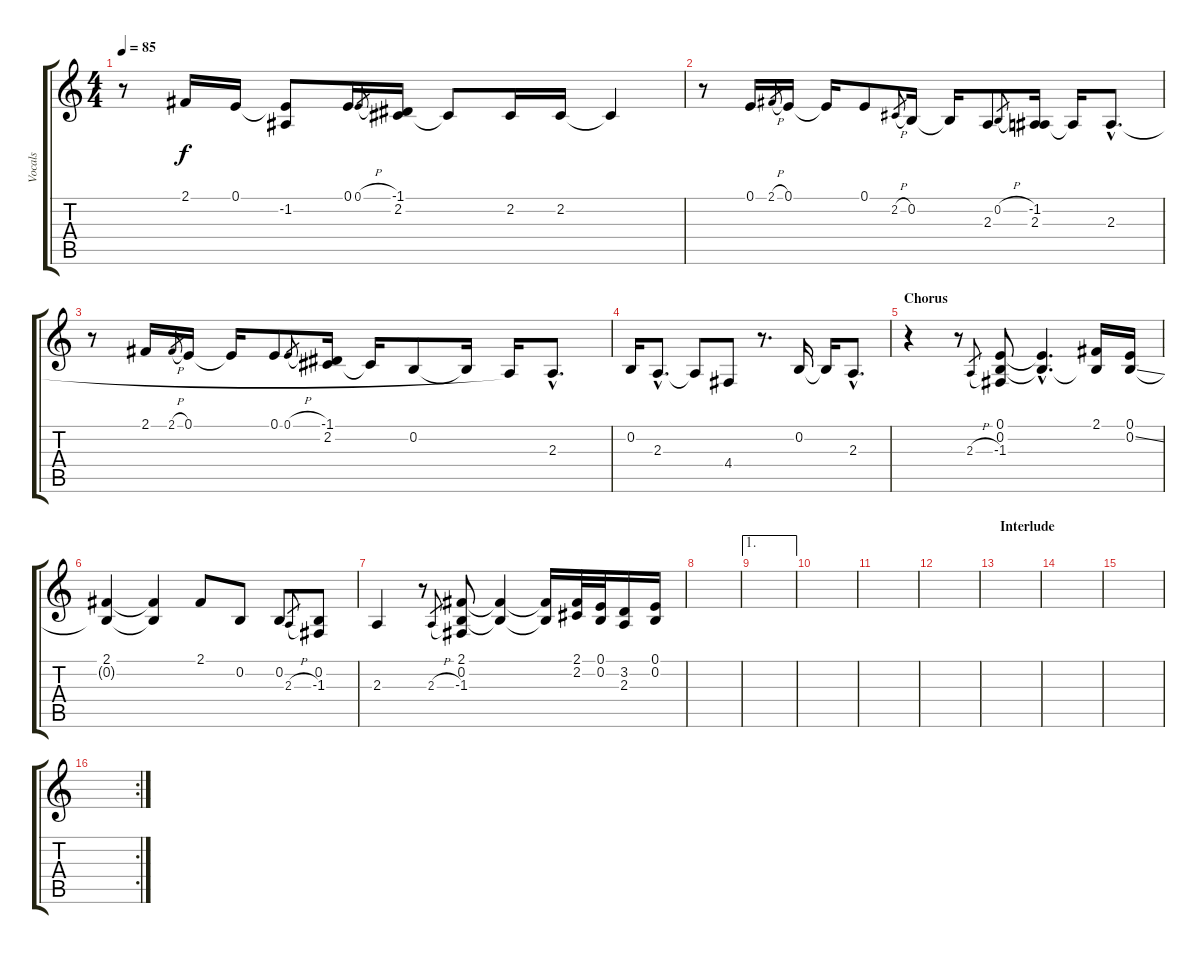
\track ("Vocals" "Vocals") {instrument voiceoohs}
\staff {score tabs}
\tuning (E4 B3 G3 D3 A2 E2) {hide}
\ts (4 4)
\tempo 85
\clef g2
\ks c
r.8{dy f} 2.1.16 0.1.16 (0.1{t} -1.2{t}).8 0.1.16 0.1{h}.8{gr} (-1.1 2.2).16 2.2{t}.8 2.2.16 2.2.16 2.2{t}.4 |
r.8 0.1.16 2.1{h}.8{gr} 0.1.16 0.1{t}.16 0.1.8 2.2{h}.8{gr} 0.2.16 0.2{t}.16 2.3.8 0.2{h}.8{gr} (-1.2 2.3).16 2.3{t}.16 2.3{hac}.8{d} |
r.8 2.1.16 2.1{h}.8{gr} 0.1.16 0.1{t}.16 0.1.8 0.1{h}.8{gr} (-1.1 2.2).16 2.2{t}.16 0.2.8 0.2{t}.16 2.3{t}.16 2.3{hac}.8{d} |
0.2.16 2.3{hac}.8{d} 2.3{t}.8 4.4.8 r.8{d} 0.2.16 0.2{t}.16 2.3{hac}.8{d} |
\section ("" "Chorus")
r.4 r.8 2.3{h}.8{gr} (0.1 0.2 -1.3).8 (0.1{hac t} 0.2{hac t}).4{d} (2.1 0.2{t}).16 (0.1 0.2{ss}).16 |
(2.1 0.2{t}).4 (2.1{t} 0.2{t}).4 2.1.8 0.2.8 0.2.8 2.3{h}.8{gr} (0.2 -1.3).8 |
2.3.4 r.8 2.3{h}.8{gr} (2.1 0.2 -1.3).8 (2.1{t} 0.2{t}).4 (2.1{t} 0.2{t}).16 (2.1 2.2).32 (0.1 0.2).32 (3.2 2.3).16 (0.1 0.2).16 |
|
\ae 1
|
|
|
|
\section ("" "Interlude")
|
|
|
\rc 2
